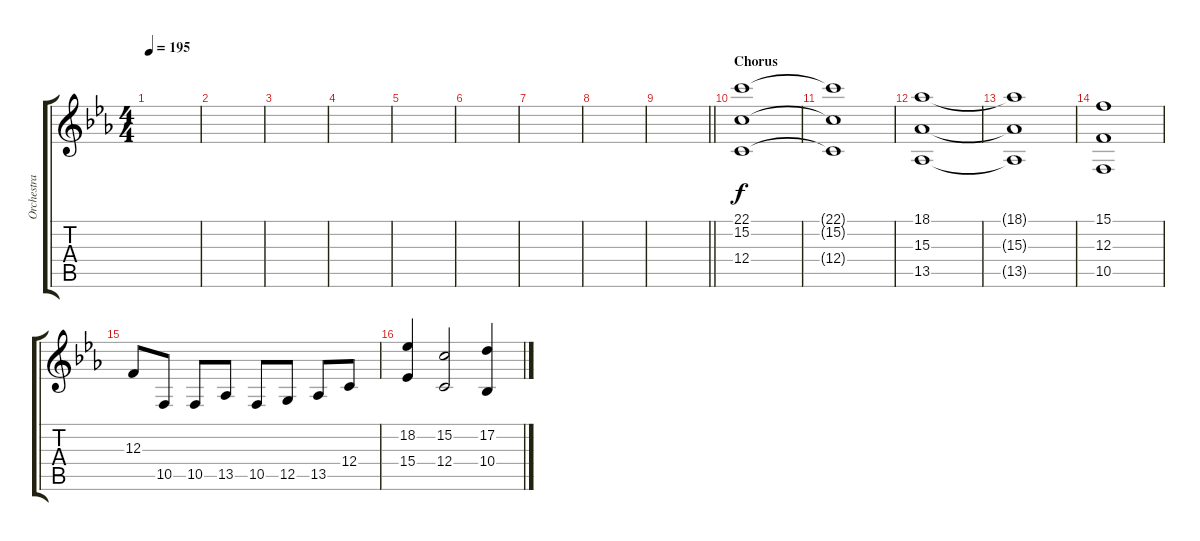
\track ("Orchestra" "Orchestra") {instrument orchestrahit}
\staff {score tabs}
\tuning (D4 A3 F3 C3 G2 C2) {hide}
\ts (4 4)
\tempo 195
\clef g2
\ks cminor
|
|
|
|
|
|
|
|
\barLineRight lightlight
|
\section ("" "Chorus")
(22.1 15.2 12.4).1 |
(22.1{t} 15.2{t} 12.4{t}).1 |
(18.1 15.3 13.5).1 |
(18.1{t} 15.3{t} 13.5{t}).1 |
(15.1 12.3 10.5).1 |
12.3.8 10.5.8 10.5.8 13.5.8 10.5.8 12.5.8 13.5.8 12.4.8 |
(18.2 15.4).4 (15.2 12.4).2 (17.2 10.4).4
